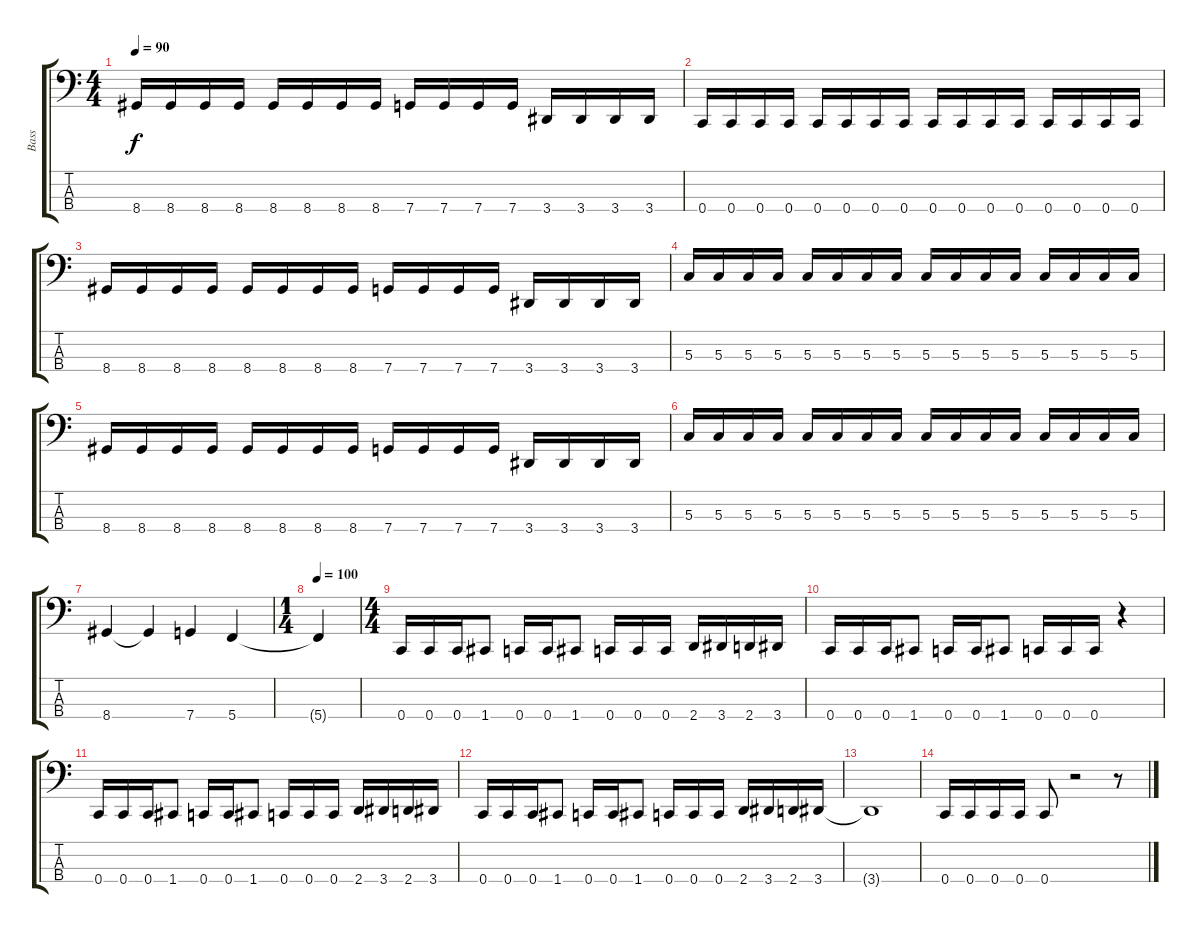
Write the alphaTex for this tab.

\track ("Bass" "Bass") {instrument electricbasspick}
\staff {score tabs}
\tuning (F2 C2 G1 C1) {hide}
\ts (4 4)
\tempo 90
\clef f4
\ks c
8.4.16{dy f} 8.4.16 8.4.16 8.4.16 8.4.16 8.4.16 8.4.16 8.4.16 7.4.16 7.4.16 7.4.16 7.4.16 3.4.16 3.4.16 3.4.16 3.4.16 |
0.4.16 0.4.16 0.4.16 0.4.16 0.4.16 0.4.16 0.4.16 0.4.16 0.4.16 0.4.16 0.4.16 0.4.16 0.4.16 0.4.16 0.4.16 0.4.16 |
8.4.16 8.4.16 8.4.16 8.4.16 8.4.16 8.4.16 8.4.16 8.4.16 7.4.16 7.4.16 7.4.16 7.4.16 3.4.16 3.4.16 3.4.16 3.4.16 |
5.3.16 5.3.16 5.3.16 5.3.16 5.3.16 5.3.16 5.3.16 5.3.16 5.3.16 5.3.16 5.3.16 5.3.16 5.3.16 5.3.16 5.3.16 5.3.16 |
8.4.16 8.4.16 8.4.16 8.4.16 8.4.16 8.4.16 8.4.16 8.4.16 7.4.16 7.4.16 7.4.16 7.4.16 3.4.16 3.4.16 3.4.16 3.4.16 |
5.3.16 5.3.16 5.3.16 5.3.16 5.3.16 5.3.16 5.3.16 5.3.16 5.3.16 5.3.16 5.3.16 5.3.16 5.3.16 5.3.16 5.3.16 5.3.16 |
8.4.4 8.4{t}.4 7.4.4 5.4.4 |
\ts (1 4)
\tempo 100
5.4{t}.4 |
\ts (4 4)
0.4.16 0.4.16 0.4.16 1.4.8 0.4.16 0.4.16 1.4.8 0.4.16 0.4.16 0.4.16 2.4.16 3.4.16 2.4.16 3.4.16 |
0.4.16 0.4.16 0.4.16 1.4.8 0.4.16 0.4.16 1.4.8 0.4.16 0.4.16 0.4.16 r.4 |
0.4.16 0.4.16 0.4.16 1.4.8 0.4.16 0.4.16 1.4.8 0.4.16 0.4.16 0.4.16 2.4.16 3.4.16 2.4.16 3.4.16 |
0.4.16 0.4.16 0.4.16 1.4.8 0.4.16 0.4.16 1.4.8 0.4.16 0.4.16 0.4.16 2.4.16 3.4.16 2.4.16 3.4.16 |
3.4{t}.1 |
0.4.16 0.4.16 0.4.16 0.4.16 0.4.8 r.2 r.8
